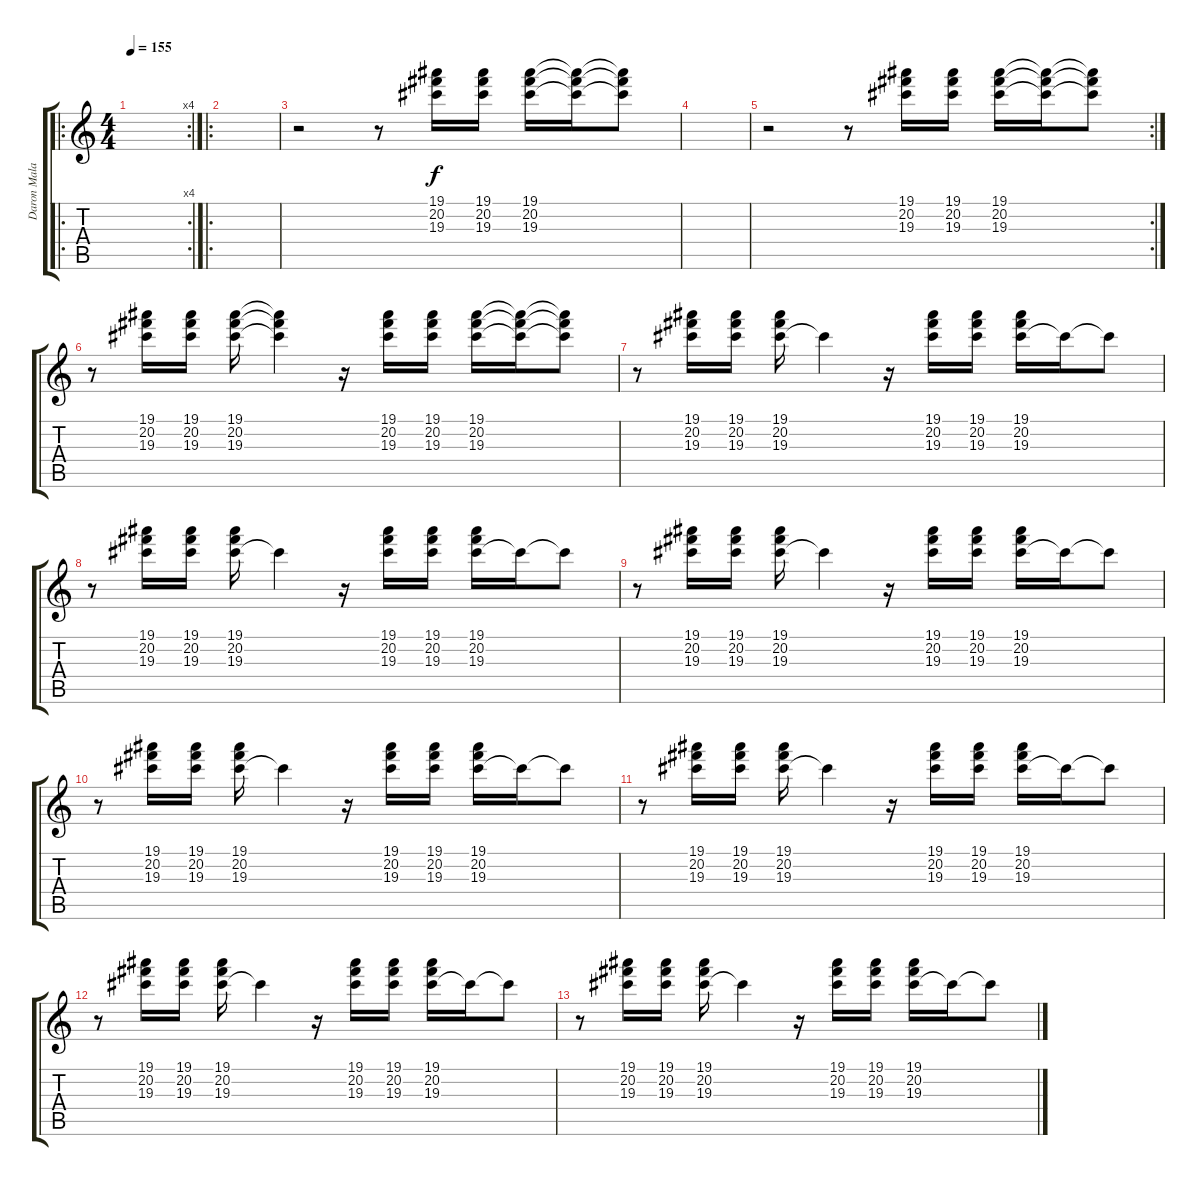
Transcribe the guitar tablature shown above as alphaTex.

\track ("Daron Malakian - Behind Solo Guitar" "Daron Mala") {instrument electricguitarclean}
\staff {score tabs}
\tuning (Eb4 Bb3 Gb3 Db3 Ab2 Db2) {hide}
\ro
\rc 4
\ts (4 4)
\tempo 155
\clef g2
\ks c
|
\ro
|
r.2 r.8 (19.1 20.2 19.3).16 (19.1 20.2 19.3).16 (19.1 20.2 19.3).16 (19.1{t} 20.2{t} 19.3{t}).16 (19.1{t} 20.2{t} 19.3{t}).8 |
|
\rc 2
r.2 r.8 (19.1 20.2 19.3).16 (19.1 20.2 19.3).16 (19.1 20.2 19.3).16 (19.1{t} 20.2{t} 19.3{t}).16 (19.1{t} 20.2{t} 19.3{t}).8 |
r.8 (19.1 20.2 19.3).16 (19.1 20.2 19.3).16 (19.1 20.2 19.3).16 (19.1{t} 20.2{t} 19.3{t}).4 r.16 (19.1 20.2 19.3).16 (19.1 20.2 19.3).16 (19.1 20.2 19.3).16 (19.1{t} 20.2{t} 19.3{t}).16 (19.1{t} 20.2{t} 19.3{t}).8 |
r.8 (19.1 20.2 19.3).16 (19.1 20.2 19.3).16 (19.1 20.2 19.3).16 19.3{t}.4 r.16 (19.1 20.2 19.3).16 (19.1 20.2 19.3).16 (19.1 20.2 19.3).16 19.3{t}.16 19.3{t}.8 |
r.8 (19.1 20.2 19.3).16 (19.1 20.2 19.3).16 (19.1 20.2 19.3).16 19.3{t}.4 r.16 (19.1 20.2 19.3).16 (19.1 20.2 19.3).16 (19.1 20.2 19.3).16 19.3{t}.16 19.3{t}.8 |
r.8 (19.1 20.2 19.3).16 (19.1 20.2 19.3).16 (19.1 20.2 19.3).16 19.3{t}.4 r.16 (19.1 20.2 19.3).16 (19.1 20.2 19.3).16 (19.1 20.2 19.3).16 19.3{t}.16 19.3{t}.8 |
r.8 (19.1 20.2 19.3).16 (19.1 20.2 19.3).16 (19.1 20.2 19.3).16 19.3{t}.4 r.16 (19.1 20.2 19.3).16 (19.1 20.2 19.3).16 (19.1 20.2 19.3).16 19.3{t}.16 19.3{t}.8 |
r.8 (19.1 20.2 19.3).16 (19.1 20.2 19.3).16 (19.1 20.2 19.3).16 19.3{t}.4 r.16 (19.1 20.2 19.3).16 (19.1 20.2 19.3).16 (19.1 20.2 19.3).16 19.3{t}.16 19.3{t}.8 |
r.8 (19.1 20.2 19.3).16 (19.1 20.2 19.3).16 (19.1 20.2 19.3).16 19.3{t}.4 r.16 (19.1 20.2 19.3).16 (19.1 20.2 19.3).16 (19.1 20.2 19.3).16 19.3{t}.16 19.3{t}.8 |
r.8 (19.1 20.2 19.3).16 (19.1 20.2 19.3).16 (19.1 20.2 19.3).16 19.3{t}.4 r.16 (19.1 20.2 19.3).16 (19.1 20.2 19.3).16 (19.1 20.2 19.3).16 19.3{t}.16 19.3{t}.8
